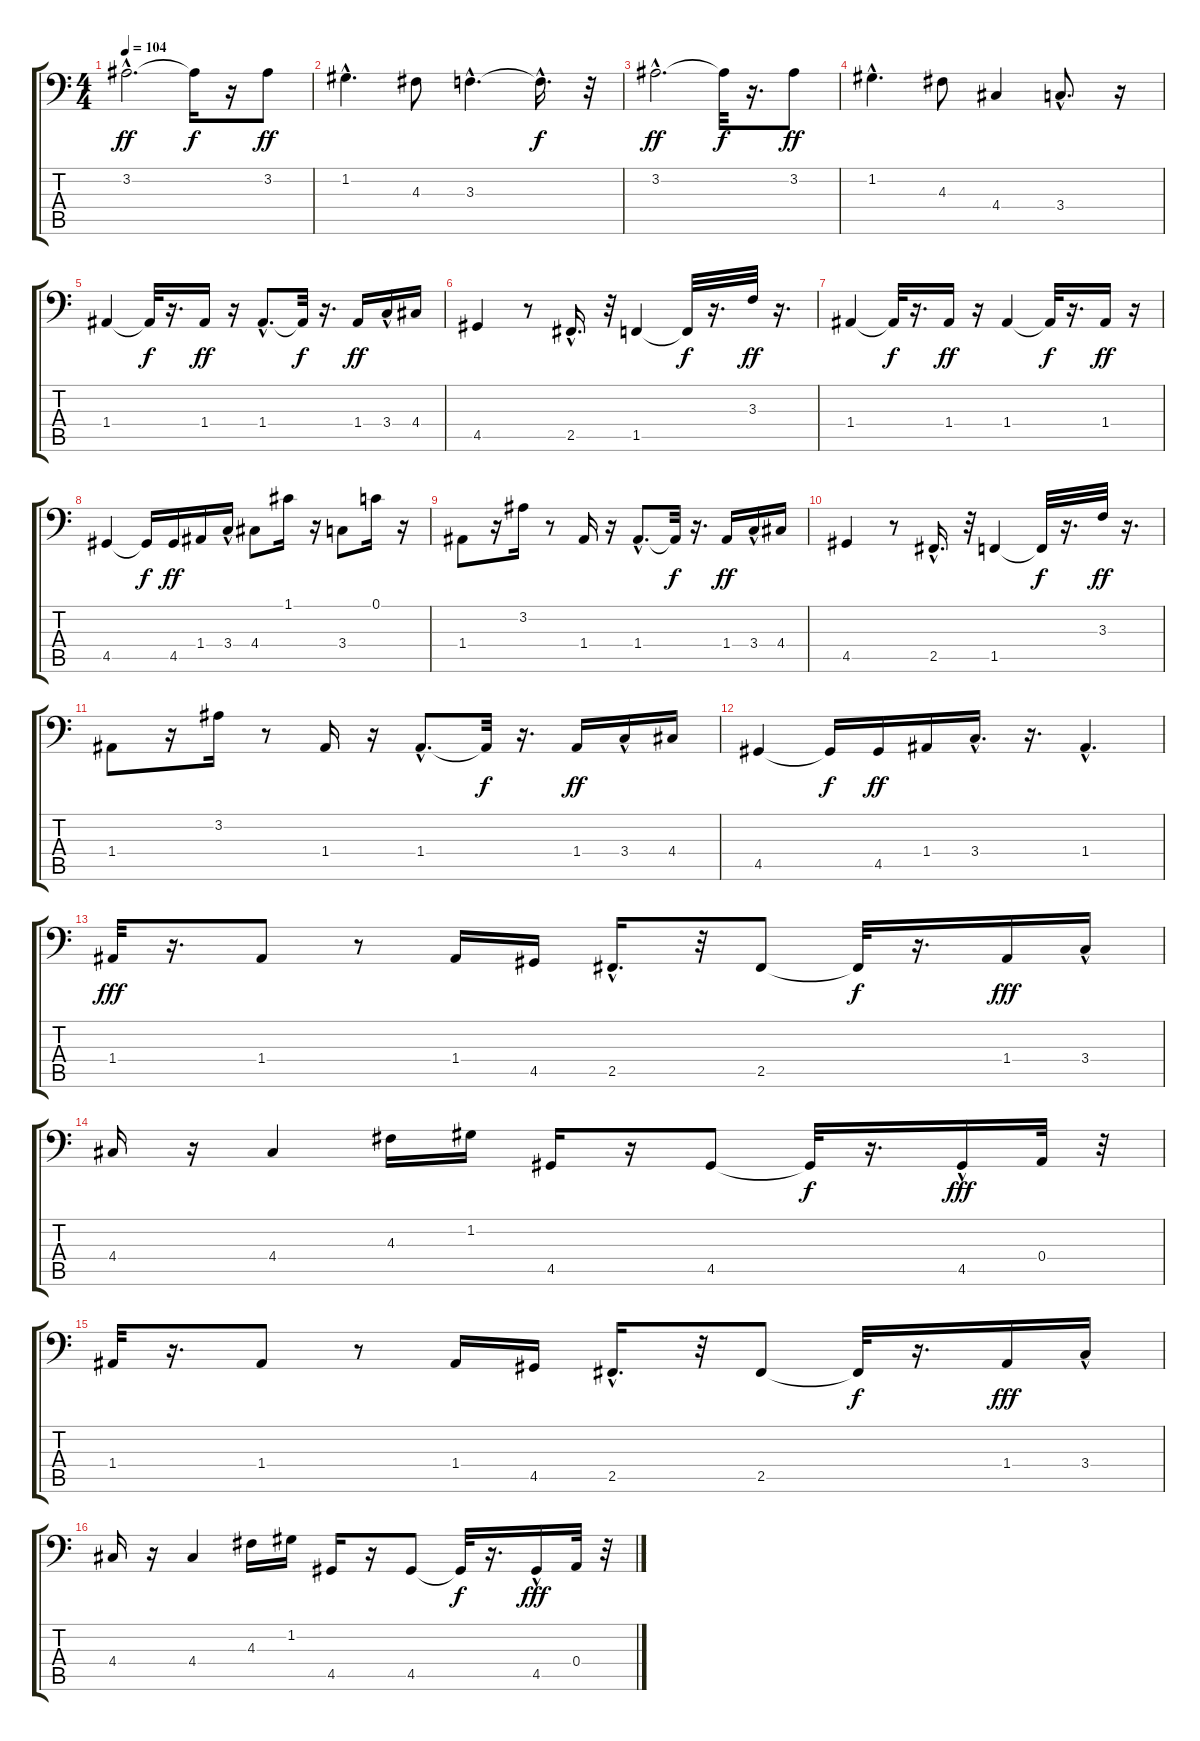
\track "" {instrument electricbassfinger}
\staff {score tabs}
\tuning (C3 G2 D2 A1 E1 B0) {hide}
\ts (4 4)
\tempo 104
\clef f4
\ks c
3.2{hac}.2{d dy ff instrument electricbassfinger} 3.2{t}.16{dy f} r.16 3.2.8{dy ff} |
1.2{hac}.4{d} 4.3.8 3.3{hac}.4{d} 3.3{hac t}.16{d dy f} r.32 |
3.2{hac}.2{d dy ff} 3.2{t}.32{dy f} r.16{d} 3.2.8{dy ff} |
1.2{hac}.4{d} 4.3.8 4.4.4 3.4{hac}.8{d} r.16 |
1.4.4 1.4{t}.32{dy f} r.16{d} 1.4.16{dy ff} r.16 1.4{hac}.8{d} 1.4{t}.32{dy f} r.16{d} 1.4.16{dy ff} 3.4{hac}.16 4.4.16 |
4.5.4 r.8 2.5{hac}.16{d} r.32 1.5.4 1.5{t}.32{dy f} r.16{d} 3.3.32{dy ff} r.16{d} |
1.4.4 1.4{t}.32{dy f} r.16{d} 1.4.16{dy ff} r.16 1.4.4 1.4{t}.32{dy f} r.16{d} 1.4.16{dy ff} r.16 |
4.5.4 4.5{t}.16{dy f} 4.5.16{dy ff} 1.4.16 3.4{hac}.16 4.4.8 1.1.16 r.16 3.4.8 0.1.16 r.16 |
1.4.8 r.16 3.2.16 r.8 1.4.16 r.16 1.4{hac}.8{d} 1.4{t}.32{dy f} r.16{d} 1.4.16{dy ff} 3.4{hac}.16 4.4.16 |
4.5.4 r.8 2.5{hac}.16{d} r.32 1.5.4 1.5{t}.32{dy f} r.16{d} 3.3.32{dy ff} r.16{d} |
1.4.8 r.16 3.2.16 r.8 1.4.16 r.16 1.4{hac}.8{d} 1.4{t}.32{dy f} r.16{d} 1.4.16{dy ff} 3.4{hac}.16 4.4.16 |
4.5.4 4.5{t}.16{dy f} 4.5.16{dy ff} 1.4.16 3.4{hac}.16{d} r.16{d} 1.4{hac}.4{d} |
1.4.32{dy fff} r.16{d} 1.4.8 r.8 1.4.16 4.5.16 2.5{hac}.16{d} r.32 2.5.8 2.5{t}.32{dy f} r.16{d} 1.4.16{dy fff} 3.4{hac}.16 |
4.4.16 r.16 4.4.4 4.3.16 1.2.16 4.5.16 r.16 4.5.8 4.5{t}.32{dy f} r.16{d} 4.5{hac}.16{dy fff} 0.4.32 r.32 |
1.4.32 r.16{d} 1.4.8 r.8 1.4.16 4.5.16 2.5{hac}.16{d} r.32 2.5.8 2.5{t}.32{dy f} r.16{d} 1.4.16{dy fff} 3.4{hac}.16 |
4.4.16 r.16 4.4.4 4.3.16 1.2.16 4.5.16 r.16 4.5.8 4.5{t}.32{dy f} r.16{d} 4.5{hac}.16{dy fff} 0.4.32 r.32
